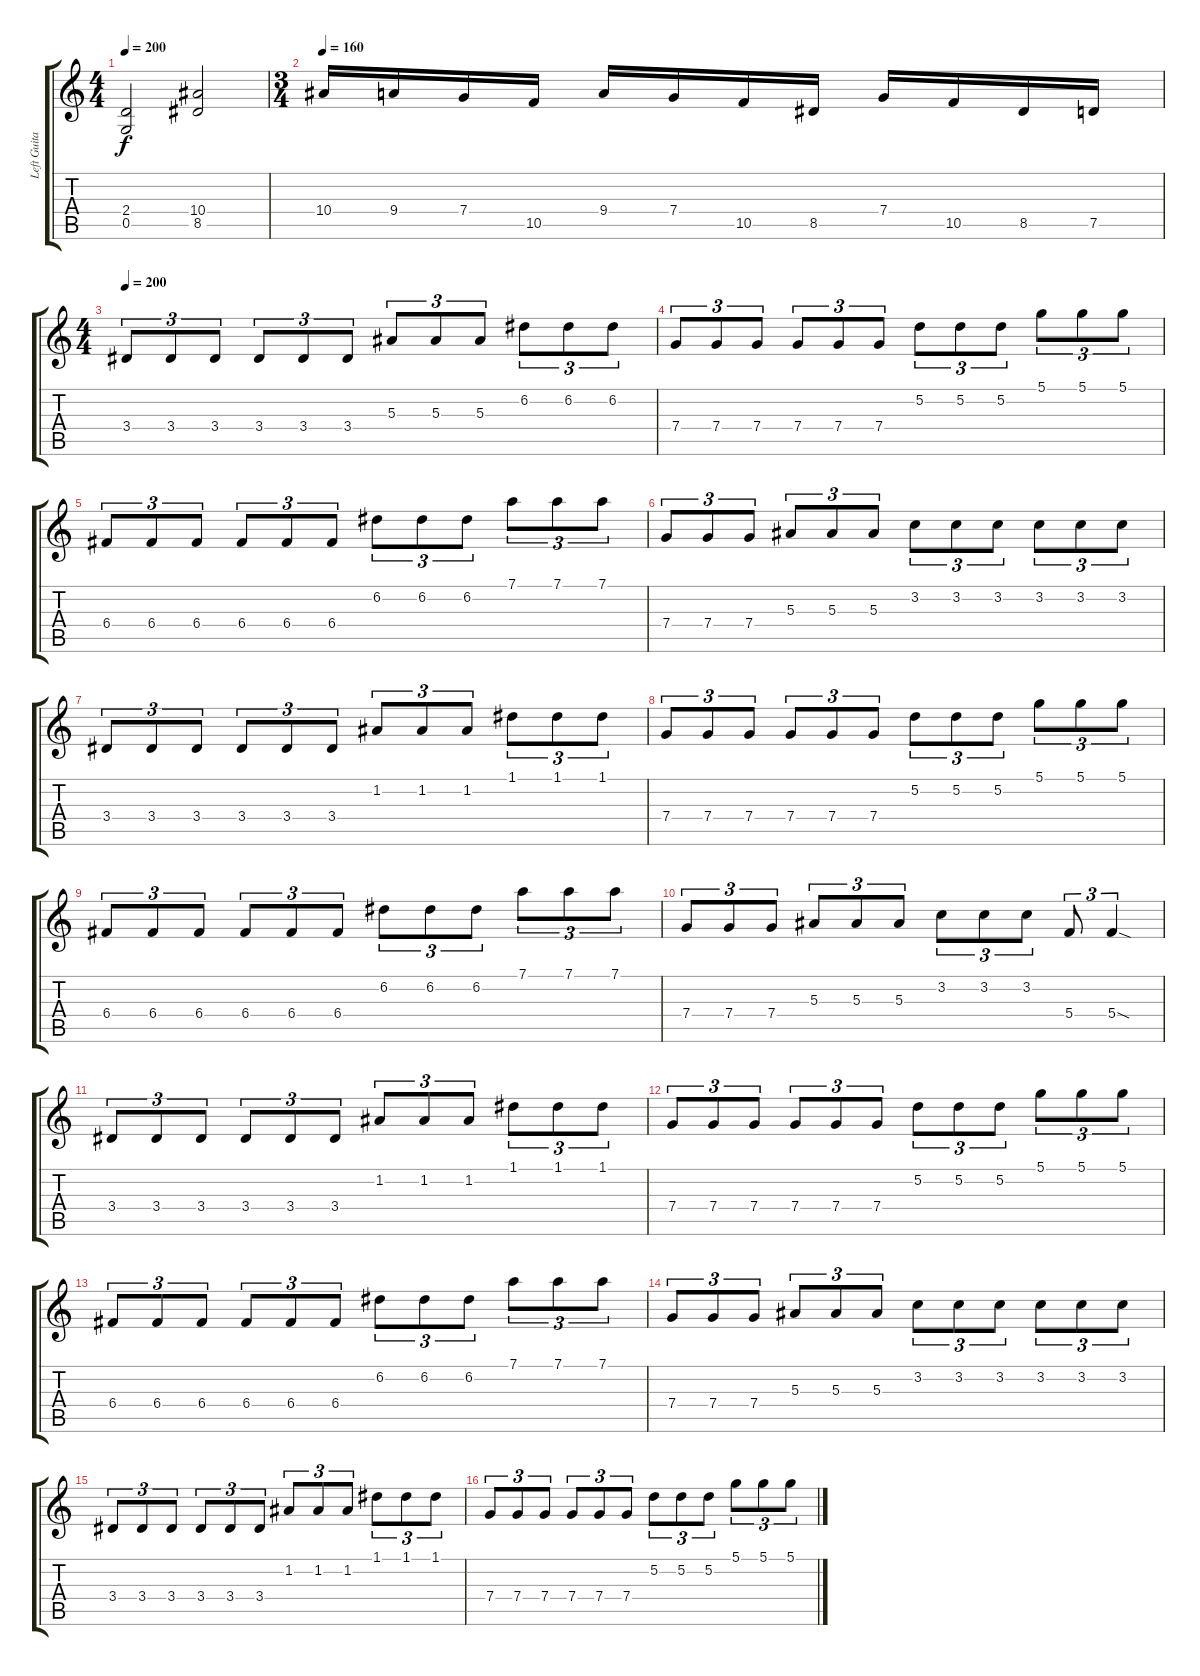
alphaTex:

\track ("Left Guitar" "Left Guita") {instrument distortionguitar}
\staff {score tabs}
\tuning (D4 A3 F3 C3 G2 D2) {hide}
\ts (4 4)
\tempo 200
\clef g2
\ks c
(2.4 0.5).2{dy f} (10.4 8.5).2 |
\ts (3 4)
\tempo 160
10.4.16 9.4.16 7.4.16 10.5.16 9.4.16 7.4.16 10.5.16 8.5.16 7.4.16 10.5.16 8.5.16 7.5.16 |
\ts (4 4)
\tempo 200
3.4.8{tu (3 2) volume 13} 3.4.8{tu (3 2)} 3.4.8{tu (3 2)} 3.4.8{tu (3 2)} 3.4.8{tu (3 2)} 3.4.8{tu (3 2)} 5.3.8{tu (3 2)} 5.3.8{tu (3 2)} 5.3.8{tu (3 2)} 6.2.8{tu (3 2)} 6.2.8{tu (3 2)} 6.2.8{tu (3 2)} |
7.4.8{tu (3 2)} 7.4.8{tu (3 2)} 7.4.8{tu (3 2)} 7.4.8{tu (3 2)} 7.4.8{tu (3 2)} 7.4.8{tu (3 2)} 5.2.8{tu (3 2)} 5.2.8{tu (3 2)} 5.2.8{tu (3 2)} 5.1.8{tu (3 2)} 5.1.8{tu (3 2)} 5.1.8{tu (3 2)} |
6.4.8{tu (3 2)} 6.4.8{tu (3 2)} 6.4.8{tu (3 2)} 6.4.8{tu (3 2)} 6.4.8{tu (3 2)} 6.4.8{tu (3 2)} 6.2.8{tu (3 2)} 6.2.8{tu (3 2)} 6.2.8{tu (3 2)} 7.1.8{tu (3 2)} 7.1.8{tu (3 2)} 7.1.8{tu (3 2)} |
7.4.8{tu (3 2)} 7.4.8{tu (3 2)} 7.4.8{tu (3 2)} 5.3.8{tu (3 2)} 5.3.8{tu (3 2)} 5.3.8{tu (3 2)} 3.2.8{tu (3 2)} 3.2.8{tu (3 2)} 3.2.8{tu (3 2)} 3.2.8{tu (3 2)} 3.2.8{tu (3 2)} 3.2.8{tu (3 2)} |
3.4.8{tu (3 2)} 3.4.8{tu (3 2)} 3.4.8{tu (3 2)} 3.4.8{tu (3 2)} 3.4.8{tu (3 2)} 3.4.8{tu (3 2)} 1.2.8{tu (3 2)} 1.2.8{tu (3 2)} 1.2.8{tu (3 2)} 1.1.8{tu (3 2)} 1.1.8{tu (3 2)} 1.1.8{tu (3 2)} |
7.4.8{tu (3 2)} 7.4.8{tu (3 2)} 7.4.8{tu (3 2)} 7.4.8{tu (3 2)} 7.4.8{tu (3 2)} 7.4.8{tu (3 2)} 5.2.8{tu (3 2)} 5.2.8{tu (3 2)} 5.2.8{tu (3 2)} 5.1.8{tu (3 2)} 5.1.8{tu (3 2)} 5.1.8{tu (3 2)} |
6.4.8{tu (3 2)} 6.4.8{tu (3 2)} 6.4.8{tu (3 2)} 6.4.8{tu (3 2)} 6.4.8{tu (3 2)} 6.4.8{tu (3 2)} 6.2.8{tu (3 2)} 6.2.8{tu (3 2)} 6.2.8{tu (3 2)} 7.1.8{tu (3 2)} 7.1.8{tu (3 2)} 7.1.8{tu (3 2)} |
7.4.8{tu (3 2)} 7.4.8{tu (3 2)} 7.4.8{tu (3 2)} 5.3.8{tu (3 2)} 5.3.8{tu (3 2)} 5.3.8{tu (3 2)} 3.2.8{tu (3 2)} 3.2.8{tu (3 2)} 3.2.8{tu (3 2)} 5.4.8{tu (3 2)} 5.4{sod}.4{tu (3 2)} |
3.4.8{tu (3 2)} 3.4.8{tu (3 2)} 3.4.8{tu (3 2)} 3.4.8{tu (3 2)} 3.4.8{tu (3 2)} 3.4.8{tu (3 2)} 1.2.8{tu (3 2)} 1.2.8{tu (3 2)} 1.2.8{tu (3 2)} 1.1.8{tu (3 2)} 1.1.8{tu (3 2)} 1.1.8{tu (3 2)} |
7.4.8{tu (3 2)} 7.4.8{tu (3 2)} 7.4.8{tu (3 2)} 7.4.8{tu (3 2)} 7.4.8{tu (3 2)} 7.4.8{tu (3 2)} 5.2.8{tu (3 2)} 5.2.8{tu (3 2)} 5.2.8{tu (3 2)} 5.1.8{tu (3 2)} 5.1.8{tu (3 2)} 5.1.8{tu (3 2)} |
6.4.8{tu (3 2)} 6.4.8{tu (3 2)} 6.4.8{tu (3 2)} 6.4.8{tu (3 2)} 6.4.8{tu (3 2)} 6.4.8{tu (3 2)} 6.2.8{tu (3 2)} 6.2.8{tu (3 2)} 6.2.8{tu (3 2)} 7.1.8{tu (3 2)} 7.1.8{tu (3 2)} 7.1.8{tu (3 2)} |
7.4.8{tu (3 2)} 7.4.8{tu (3 2)} 7.4.8{tu (3 2)} 5.3.8{tu (3 2)} 5.3.8{tu (3 2)} 5.3.8{tu (3 2)} 3.2.8{tu (3 2)} 3.2.8{tu (3 2)} 3.2.8{tu (3 2)} 3.2.8{tu (3 2)} 3.2.8{tu (3 2)} 3.2.8{tu (3 2)} |
3.4.8{tu (3 2)} 3.4.8{tu (3 2)} 3.4.8{tu (3 2)} 3.4.8{tu (3 2)} 3.4.8{tu (3 2)} 3.4.8{tu (3 2)} 1.2.8{tu (3 2)} 1.2.8{tu (3 2)} 1.2.8{tu (3 2)} 1.1.8{tu (3 2)} 1.1.8{tu (3 2)} 1.1.8{tu (3 2)} |
7.4.8{tu (3 2)} 7.4.8{tu (3 2)} 7.4.8{tu (3 2)} 7.4.8{tu (3 2)} 7.4.8{tu (3 2)} 7.4.8{tu (3 2)} 5.2.8{tu (3 2)} 5.2.8{tu (3 2)} 5.2.8{tu (3 2)} 5.1.8{tu (3 2)} 5.1.8{tu (3 2)} 5.1.8{tu (3 2)}
